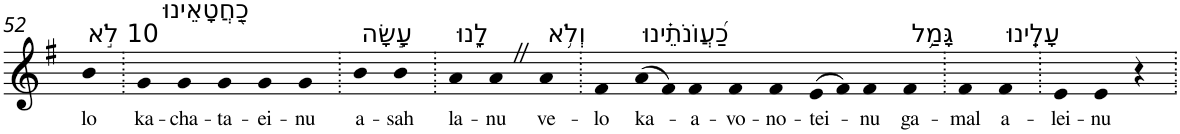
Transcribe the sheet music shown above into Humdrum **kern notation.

**kern	**text
*part1	*part1
*staff1	*staff1
*I"Piano	*
*I'Pno	*
!!LO:PB:g=z
*clefG2	*
*k[f#]	*
*G:	*
=52	=52
!LO:TX:a:t=10 לֹ֣א	!
!	!LO:LY:b
4b	lo
=53.	=53.
!LO:TX:a:t=כַ֭חֲטָאֵינוּ	!
!	!LO:LY:b
4g	ka-
!	!LO:LY:b
4g	-cha-
!	!LO:LY:b
4g	-ta-
!	!LO:LY:b
4g	-ei-
!	!LO:LY:b
4g	-nu
=54.	=54.
!LO:TX:a:t=עָ֣שָׂה	!
!	!LO:LY:b
4b	a-
!	!LO:LY:b
4b	-sah
=55.	=55.
!LO:TX:a:t=לָ֑נוּ	!
!	!LO:LY:b
4a	la-
!	!LO:LY:b
4aZ	-nu
!LO:TX:a:t=וְלֹ֥א	!
!	!LO:LY:b
4a	ve-
=56.	=56.
!	!LO:LY:b
4f#	-lo
!LO:TX:a:t=כַ֝עֲוֺנֹתֵ֗ינוּ	!
!	!LO:LY:b
(>8a	ka-
8f#)	.
!	!LO:LY:b
4f#	-a-
!	!LO:LY:b
4f#	-vo-
!	!LO:LY:b
4f#	-no-
!	!LO:LY:b
(>8e	-tei-
8f#)	.
!	!LO:LY:b
4f#	-nu
!LO:TX:a:t=גָּמַ֥ל	!
!	!LO:LY:b
4f#	ga-
=57.	=57.
!	!LO:LY:b
4f#	-mal
!LO:TX:a:t=עָלֵֽינוּ	!
!	!LO:LY:b
4f#	a-
=58.	=58.
!	!LO:LY:b
4e	-lei-
!	!LO:LY:b
4e	-nu
4r	.
=.	=.
*-	*-
